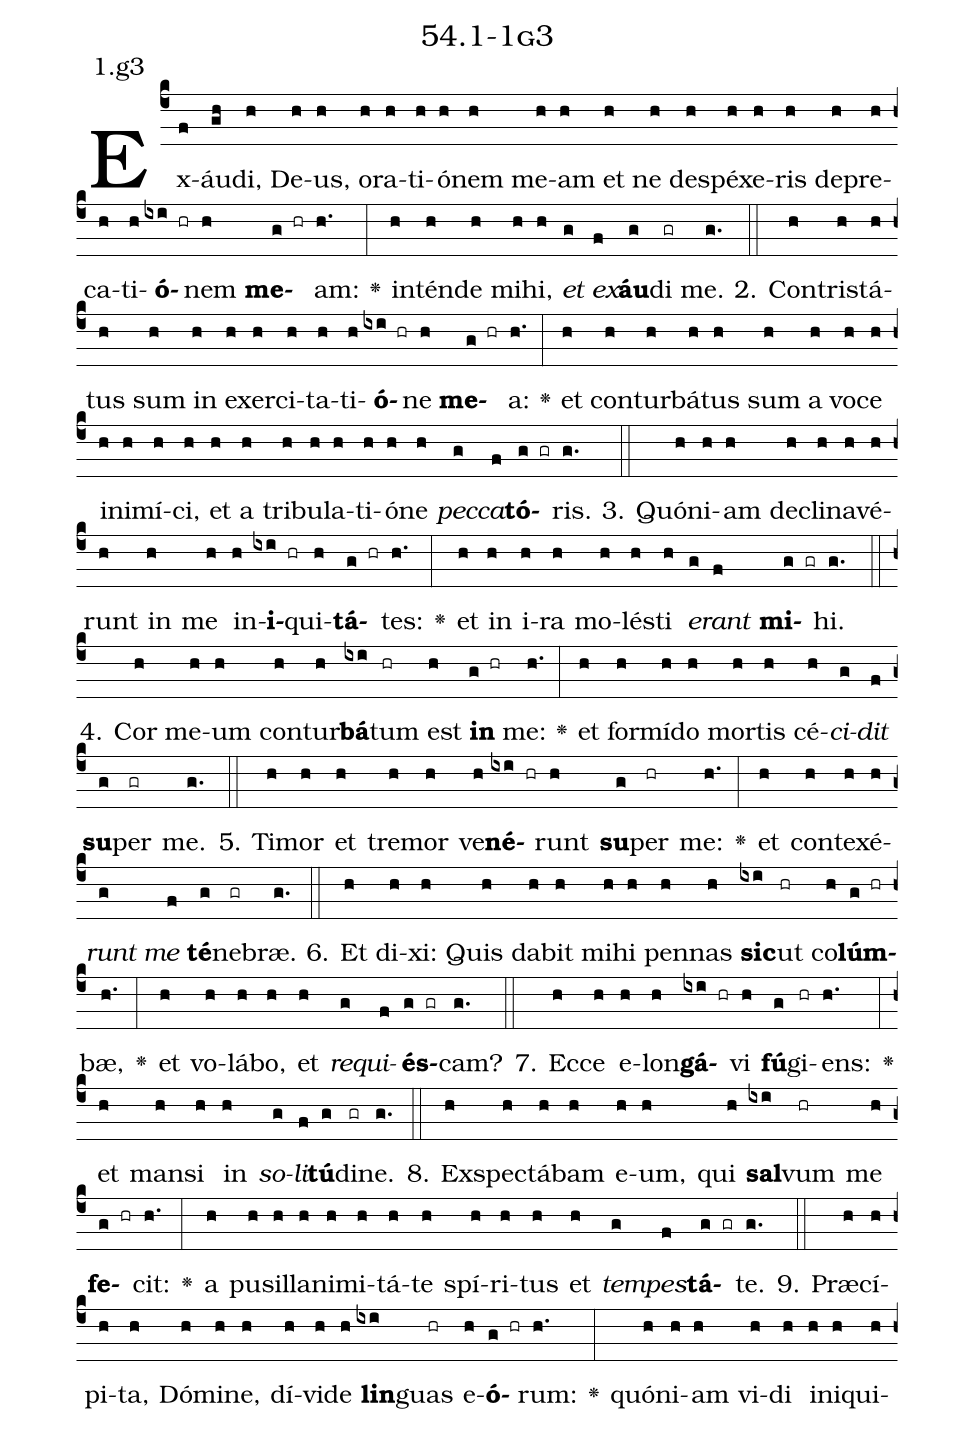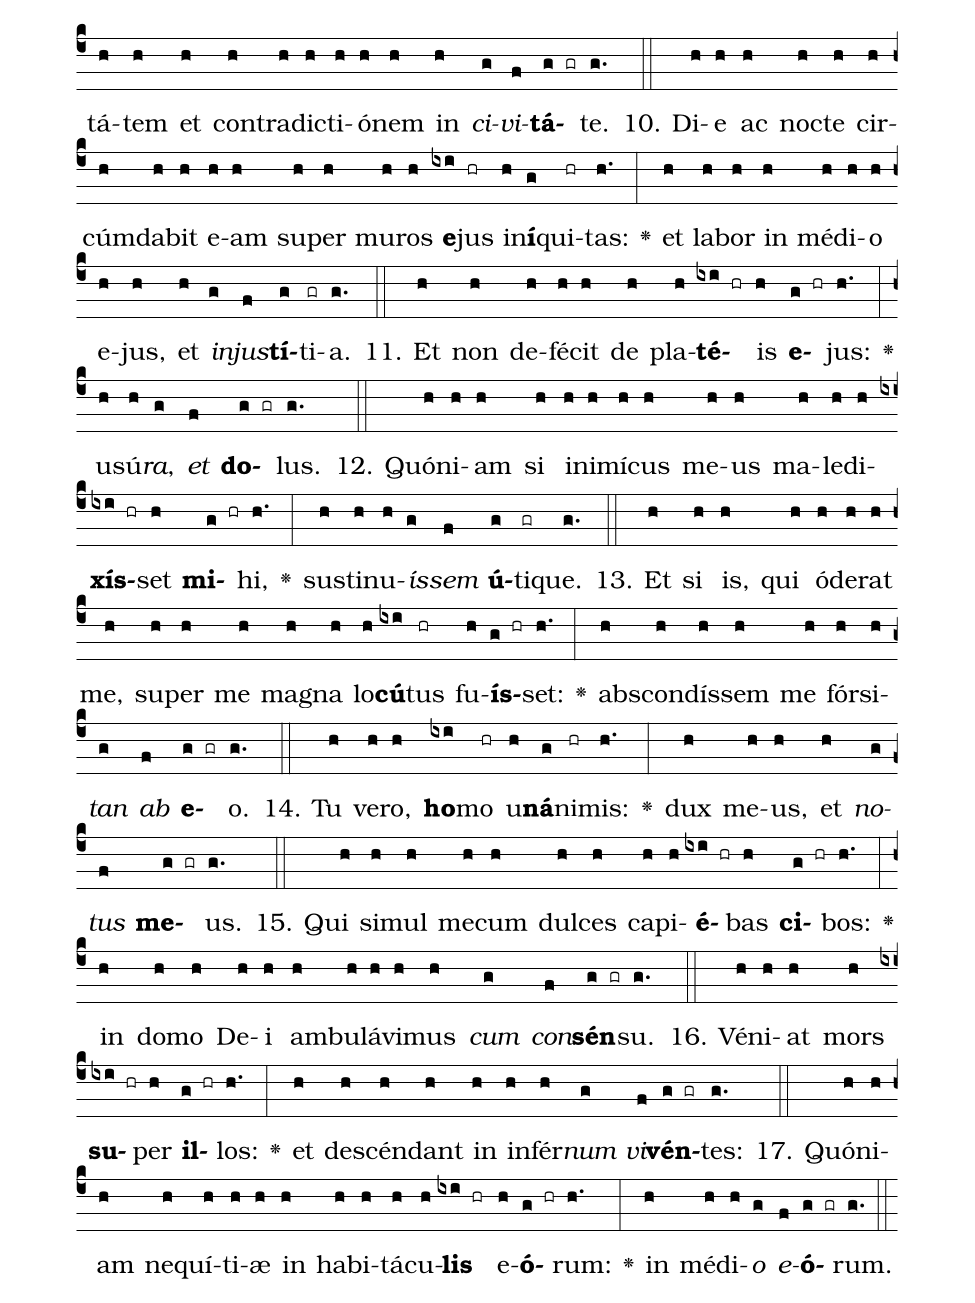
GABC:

name: 54.1-1g3;
annotation: 1.g3;
%%
(c4)Ex(f)áu(gh)di,(h) De(h)us,(h) o(h)ra(h)ti(h)ó(h)nem(h) me(h)am(h) et(h) ne(h) de(h)spé(h)xe(h)ris(h) de(h)pre(h)ca(h)ti(h)<b>ó</b>(ixi hr)nem(h) <b>me</b>(g hr)am:(h.) <v>\greheightstar</v>(:) in(h)tén(h)de(h) mi(h)hi,(h) <i>et</i>(g) <i>ex</i>(f)<b>áu</b>(g)di(gr) me.(g.) (::)
2. Con(h)tris(h)tá(h)tus(h) sum(h) in(h) ex(h)er(h)ci(h)ta(h)ti(h)<b>ó</b>(ixi hr)ne(h) <b>me</b>(g hr)a:(h.) <v>\greheightstar</v>(:) et(h) con(h)tur(h)bá(h)tus(h) sum(h) a(h) vo(h)ce(h) in(h)i(h)mí(h)ci,(h) et(h) a(h) tri(h)bu(h)la(h)ti(h)ó(h)ne(h) <i>pec</i>(g)<i>ca</i>(f)<b>tó</b>(g gr)ris.(g.) (::)
3. Quón(h)i(h)am(h) de(h)cli(h)na(h)vé(h)runt(h) in(h) me(h) in(h)<b>i</b>(ixi hr)qui(h)<b>tá</b>(g hr)tes:(h.) <v>\greheightstar</v>(:) et(h) in(h) i(h)ra(h) mo(h)lés(h)ti(h) <i>e</i>(g)<i>rant</i>(f) <b>mi</b>(g gr)hi.(g.) (::)
4. Cor(h) me(h)um(h) con(h)tur(h)<b>bá</b>(ixi)tum(hr) est(h) <b>in</b>(g hr) me:(h.) <v>\greheightstar</v>(:) et(h) for(h)mí(h)do(h) mor(h)tis(h) cé(h)<i>ci</i>(g)<i>dit</i>(f) <b>su</b>(g)per(gr) me.(g.) (::)
5. Ti(h)mor(h) et(h) tre(h)mor(h) ve(h)<b>né</b>(ixi hr)runt(h) <b>su</b>(g)per(hr) me:(h.) <v>\greheightstar</v>(:) et(h) con(h)te(h)xé(h)<i>runt</i>(g) <i>me</i>(f) <b>té</b>(g)ne(gr)bræ.(g.) (::)
6. Et(h) di(h)xi:(h) Quis(h) da(h)bit(h) mi(h)hi(h) pen(h)nas(h) <b>sic</b>(ixi)ut(hr) co(h)<b>lúm</b>(g hr)bæ,(h.) <v>\greheightstar</v>(:) et(h) vo(h)lá(h)bo,(h) et(h) <i>re</i>(g)<i>qui</i>(f)<b>és</b>(g gr)cam?(g.) (::)
7. Ec(h)ce(h) e(h)lon(h)<b>gá</b>(ixi hr)vi(h) <b>fú</b>(g)gi(hr)ens:(h.) <v>\greheightstar</v>(:) et(h) man(h)si(h) in(h) <i>so</i>(g)<i>li</i>(f)<b>tú</b>(g)di(gr)ne.(g.) (::)
8. Ex(h)spec(h)tá(h)bam(h) e(h)um,(h) qui(h) <b>sal</b>(ixi)vum(hr) me(h) <b>fe</b>(g hr)cit:(h.) <v>\greheightstar</v>(:) a(h) pu(h)sil(h)la(h)ni(h)mi(h)tá(h)te(h) spí(h)ri(h)tus(h) et(h) <i>tem</i>(g)<i>pes</i>(f)<b>tá</b>(g gr)te.(g.) (::)
9. Præ(h)cí(h)pi(h)ta,(h) Dó(h)mi(h)ne,(h) dí(h)vi(h)de(h) <b>lin</b>(ixi)guas(hr) e(h)<b>ó</b>(g hr)rum:(h.) <v>\greheightstar</v>(:) quón(h)i(h)am(h) vi(h)di(h) in(h)i(h)qui(h)tá(h)tem(h) et(h) con(h)tra(h)dic(h)ti(h)ó(h)nem(h) in(h) <i>ci</i>(g)<i>vi</i>(f)<b>tá</b>(g gr)te.(g.) (::)
10. Di(h)e(h) ac(h) noc(h)te(h) cir(h)cúm(h)da(h)bit(h) e(h)am(h) su(h)per(h) mu(h)ros(h) <b>e</b>(ixi)jus(hr) in(h)<b>í</b>(g)qui(hr)tas:(h.) <v>\greheightstar</v>(:) et(h) la(h)bor(h) in(h) mé(h)di(h)o(h) e(h)jus,(h) et(h) <i>in</i>(g)<i>jus</i>(f)<b>tí</b>(g)ti(gr)a.(g.) (::)
11. Et(h) non(h) de(h)fé(h)cit(h) de(h) pla(h)<b>té</b>(ixi hr)is(h) <b>e</b>(g hr)jus:(h.) <v>\greheightstar</v>(:) u(h)sú(h)<i>ra</i>,(g) <i>et</i>(f) <b>do</b>(g gr)lus.(g.) (::)
12. Quón(h)i(h)am(h) si(h) in(h)i(h)mí(h)cus(h) me(h)us(h) ma(h)le(h)di(h)<b>xís</b>(ixi hr)set(h) <b>mi</b>(g hr)hi,(h.) <v>\greheightstar</v>(:) sus(h)ti(h)nu(h)<i>ís</i>(g)<i>sem</i>(f) <b>ú</b>(g)ti(gr)que.(g.) (::)
13. Et(h) si(h) is,(h) qui(h) ó(h)de(h)rat(h) me,(h) su(h)per(h) me(h) ma(h)gna(h) lo(h)<b>cú</b>(ixi)tus(hr) fu(h)<b>ís</b>(g hr)set:(h.) <v>\greheightstar</v>(:) abs(h)con(h)dís(h)sem(h) me(h) fór(h)si(h)<i>tan</i>(g) <i>ab</i>(f) <b>e</b>(g gr)o.(g.) (::)
14. Tu(h) ve(h)ro,(h) <b>ho</b>(ixi)mo(hr) u(h)<b>ná</b>(g)ni(hr)mis:(h.) <v>\greheightstar</v>(:) dux(h) me(h)us,(h) et(h) <i>no</i>(g)<i>tus</i>(f) <b>me</b>(g gr)us.(g.) (::)
15. Qui(h) si(h)mul(h) me(h)cum(h) dul(h)ces(h) ca(h)pi(h)<b>é</b>(ixi hr)bas(h) <b>ci</b>(g hr)bos:(h.) <v>\greheightstar</v>(:) in(h) do(h)mo(h) De(h)i(h) am(h)bu(h)lá(h)vi(h)mus(h) <i>cum</i>(g) <i>con</i>(f)<b>sén</b>(g gr)su.(g.) (::)
16. Vé(h)ni(h)at(h) mors(h) <b>su</b>(ixi hr)per(h) <b>il</b>(g hr)los:(h.) <v>\greheightstar</v>(:) et(h) de(h)scén(h)dant(h) in(h) in(h)fér(h)<i>num</i>(g) <i>vi</i>(f)<b>vén</b>(g gr)tes:(g.) (::)
17. Quón(h)i(h)am(h) ne(h)quí(h)ti(h)æ(h) in(h) ha(h)bi(h)tá(h)cu(h)<b>lis</b>(ixi hr) e(h)<b>ó</b>(g hr)rum:(h.) <v>\greheightstar</v>(:) in(h) mé(h)di(h)<i>o</i>(g) <i>e</i>(f)<b>ó</b>(g gr)rum.(g.) (::)
